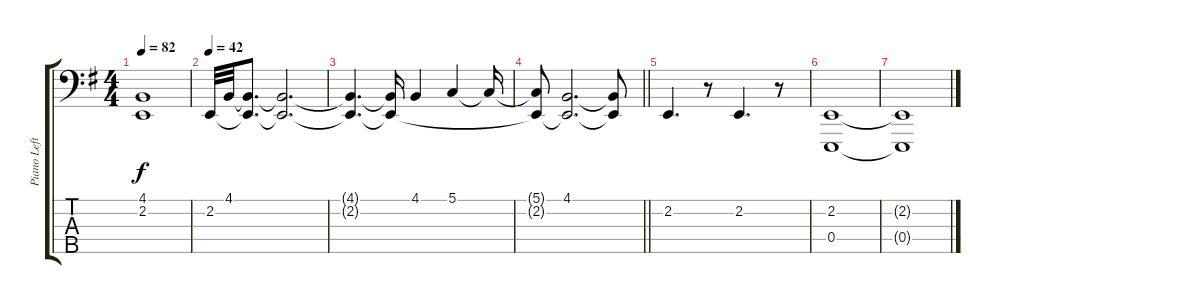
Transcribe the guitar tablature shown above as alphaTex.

\track ("Piano Left Standard" "Piano Left") {instrument acousticgrandpiano}
\staff {score tabs}
\tuning (G2 D2 A1 E1 B0) {hide}
\ts (4 4)
\tempo 82
\clef f4
\ks eminor
(4.1{t} 2.2{t}).1{dy f} |
\tempo 42
2.2.32 4.1.32 (4.1{t} 2.2{t}).8{d} (4.1{t} 2.2{t}).2{d} |
(4.1{t} 2.2{t}).4{d} (4.1{t} 2.2{t}).16 4.1.4 5.1.4 5.1{t}.16 |
\barLineRight lightlight
(5.1{t} 2.2{t}).8 (4.1 2.2{t}).2{d} (4.1{t} 2.2{t}).8 |
2.2.4{d} r.8 2.2.4{d} r.8 |
(2.2 0.4).1 |
(2.2{t} 0.4{t}).1
